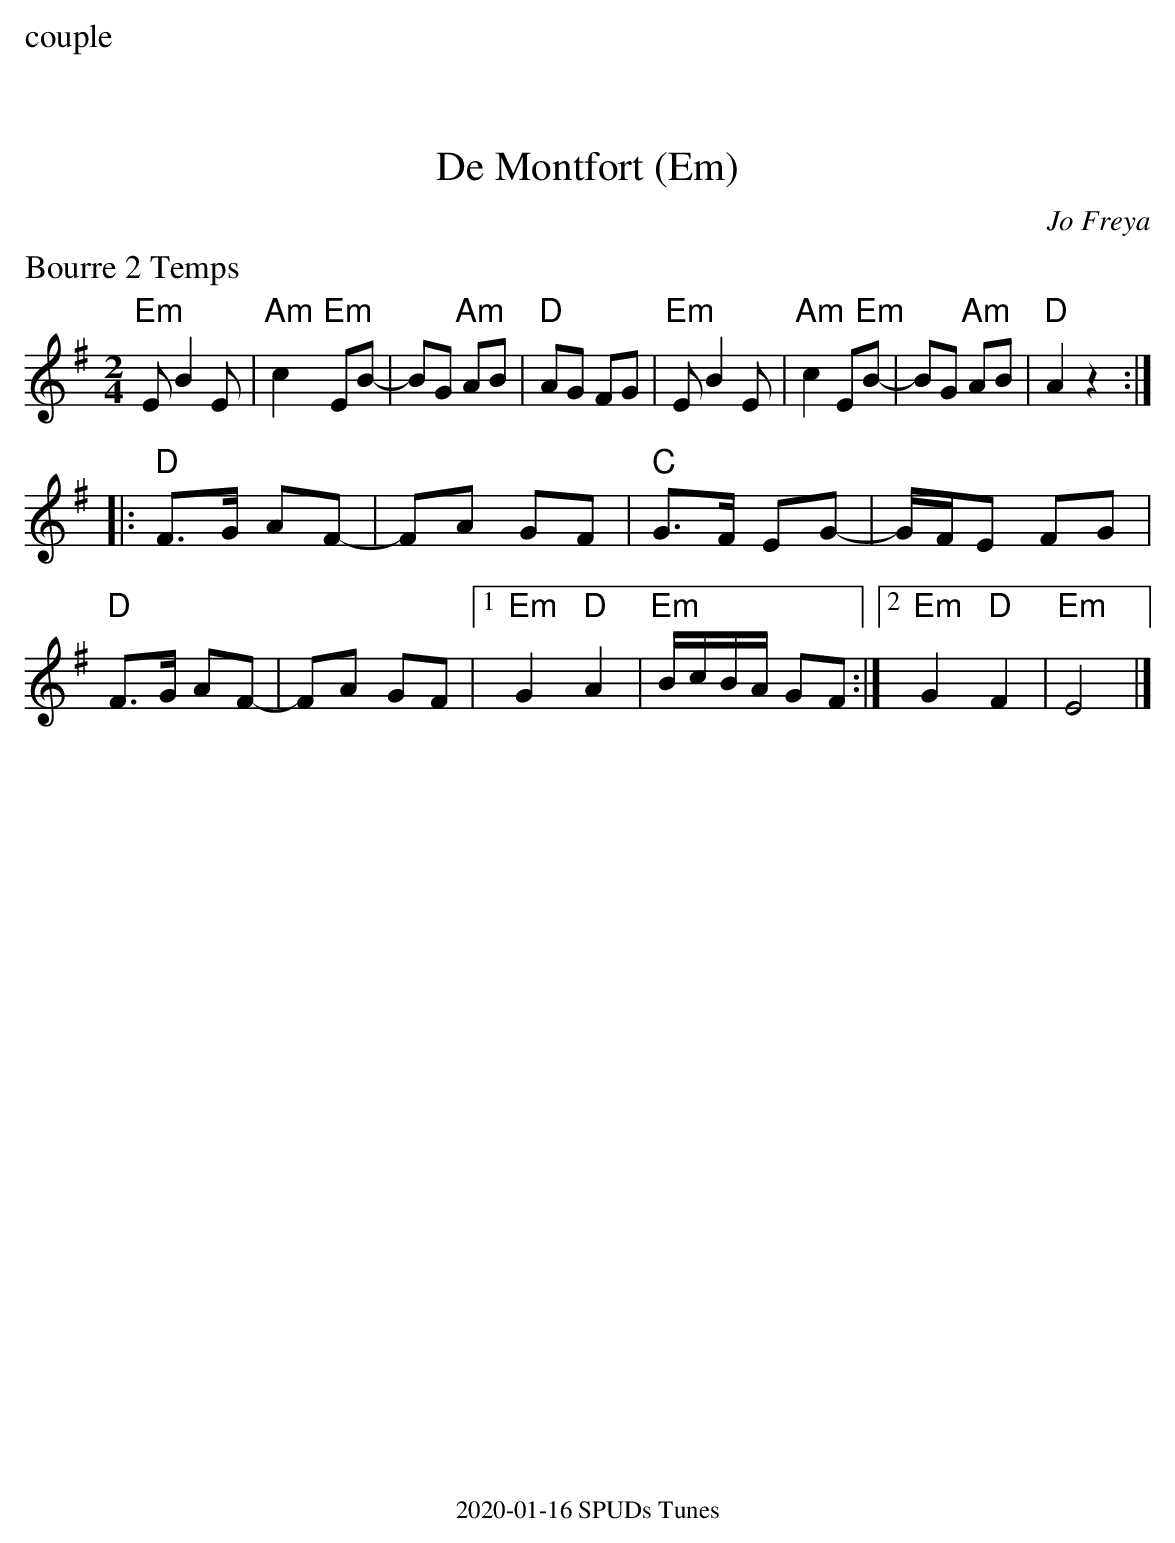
X:1
%%text couple
T:De Montfort (Em)
C:Jo Freya
K:Em
M:2/4
L:1/8
%%text Bourre 2 Temps
"Em"EB2 E|"Am"c2 "Em"EB-|BG "Am"AB |"D"AG FG |\
"Em"EB2 E|"Am"c2 E"Em"B-|BG "Am"AB |"D"A2 z2 :|
|:"D" F>G AF-|FA GF |"C"G>F EG-|G/2F/2E FG |\
"D"F>G AF-|FA GF |1 "Em"G2 "D" A2 |"Em"B/2c/2B/2A/2 GF :|2"Em" G2 "D"F2 |"Em"E4 |]
